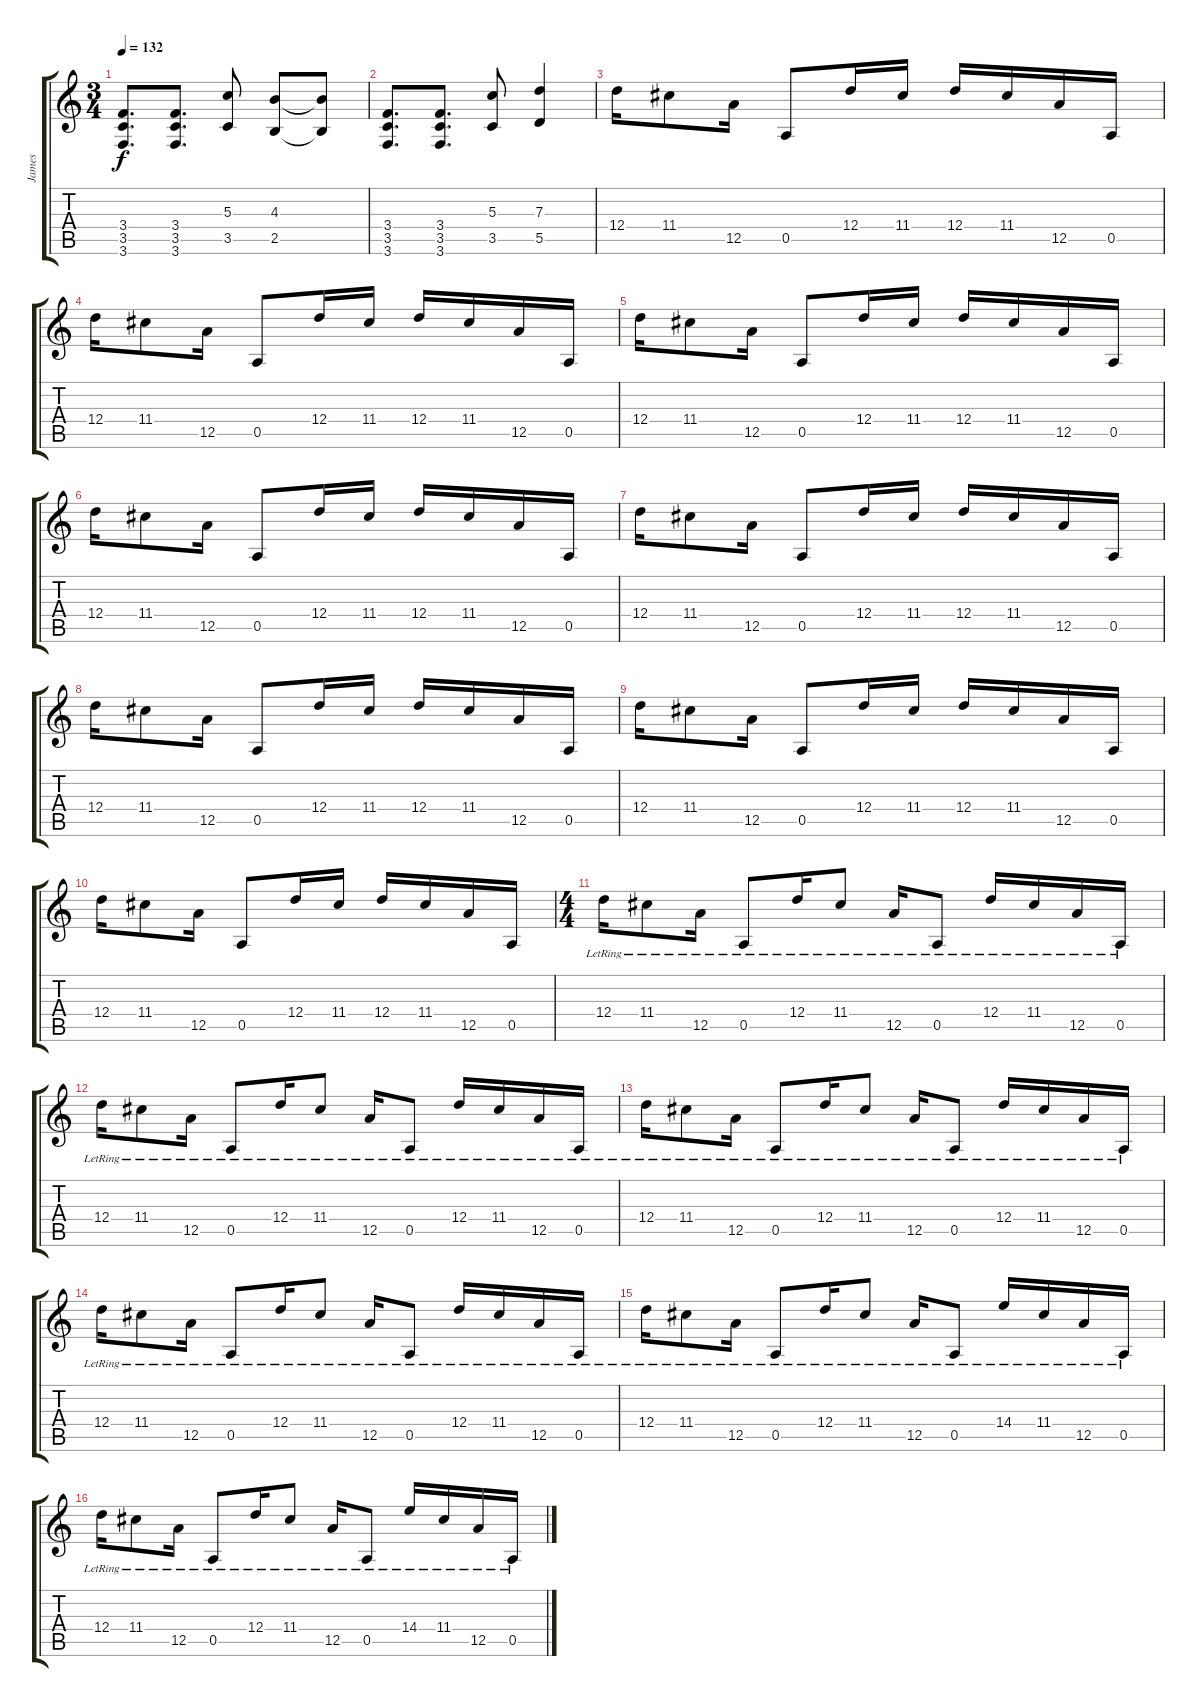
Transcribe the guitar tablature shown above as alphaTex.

\track ("James" "James") {instrument distortionguitar}
\staff {score tabs}
\tuning (E4 B3 G3 D3 A2 D2) {hide}
\ts (3 4)
\tempo 132
\clef g2
\ks c
(3.4 3.5 3.6).8{d dy f} (3.4 3.5 3.6).8{d} (5.3 3.5).8 (4.3 2.5).8 (4.3{t} 2.5{t}).8 |
(3.4 3.5 3.6).8{d} (3.4 3.5 3.6).8{d} (5.3 3.5).8 (7.3 5.5).4 |
12.4.16 11.4.8 12.5.16 0.5.8 12.4.16 11.4.16 12.4.16 11.4.16 12.5.16 0.5.16 |
12.4.16 11.4.8 12.5.16 0.5.8 12.4.16 11.4.16 12.4.16 11.4.16 12.5.16 0.5.16 |
12.4.16 11.4.8 12.5.16 0.5.8 12.4.16 11.4.16 12.4.16 11.4.16 12.5.16 0.5.16 |
12.4.16 11.4.8 12.5.16 0.5.8 12.4.16 11.4.16 12.4.16 11.4.16 12.5.16 0.5.16 |
12.4.16 11.4.8 12.5.16 0.5.8 12.4.16 11.4.16 12.4.16 11.4.16 12.5.16 0.5.16 |
12.4.16 11.4.8 12.5.16 0.5.8 12.4.16 11.4.16 12.4.16 11.4.16 12.5.16 0.5.16 |
12.4.16 11.4.8 12.5.16 0.5.8 12.4.16 11.4.16 12.4.16 11.4.16 12.5.16 0.5.16 |
12.4.16 11.4.8 12.5.16 0.5.8 12.4.16 11.4.16 12.4.16 11.4.16 12.5.16 0.5.16 |
\ts (4 4)
12.4{lr}.16{instrument electricguitarjazz} 11.4{lr}.8 12.5{lr}.16 0.5{lr}.8 12.4{lr}.16 11.4{lr}.8 12.5{lr}.16 0.5{lr}.8 12.4{lr}.16 11.4{lr}.16 12.5{lr}.16 0.5{lr}.16 |
12.4{lr}.16 11.4{lr}.8 12.5{lr}.16 0.5{lr}.8 12.4{lr}.16 11.4{lr}.8 12.5{lr}.16 0.5{lr}.8 12.4{lr}.16 11.4{lr}.16 12.5{lr}.16 0.5{lr}.16 |
12.4{lr}.16 11.4{lr}.8 12.5{lr}.16 0.5{lr}.8 12.4{lr}.16 11.4{lr}.8 12.5{lr}.16 0.5{lr}.8 12.4{lr}.16 11.4{lr}.16 12.5{lr}.16 0.5{lr}.16 |
12.4{lr}.16 11.4{lr}.8 12.5{lr}.16 0.5{lr}.8 12.4{lr}.16 11.4{lr}.8 12.5{lr}.16 0.5{lr}.8 12.4{lr}.16 11.4{lr}.16 12.5{lr}.16 0.5{lr}.16 |
12.4{lr}.16 11.4{lr}.8 12.5{lr}.16 0.5{lr}.8 12.4{lr}.16 11.4{lr}.8 12.5{lr}.16 0.5{lr}.8 14.4{lr}.16 11.4{lr}.16 12.5{lr}.16 0.5{lr}.16 |
12.4{lr}.16 11.4{lr}.8 12.5{lr}.16 0.5{lr}.8 12.4{lr}.16 11.4{lr}.8 12.5{lr}.16 0.5{lr}.8 14.4{lr}.16 11.4{lr}.16 12.5{lr}.16 0.5{lr}.16
